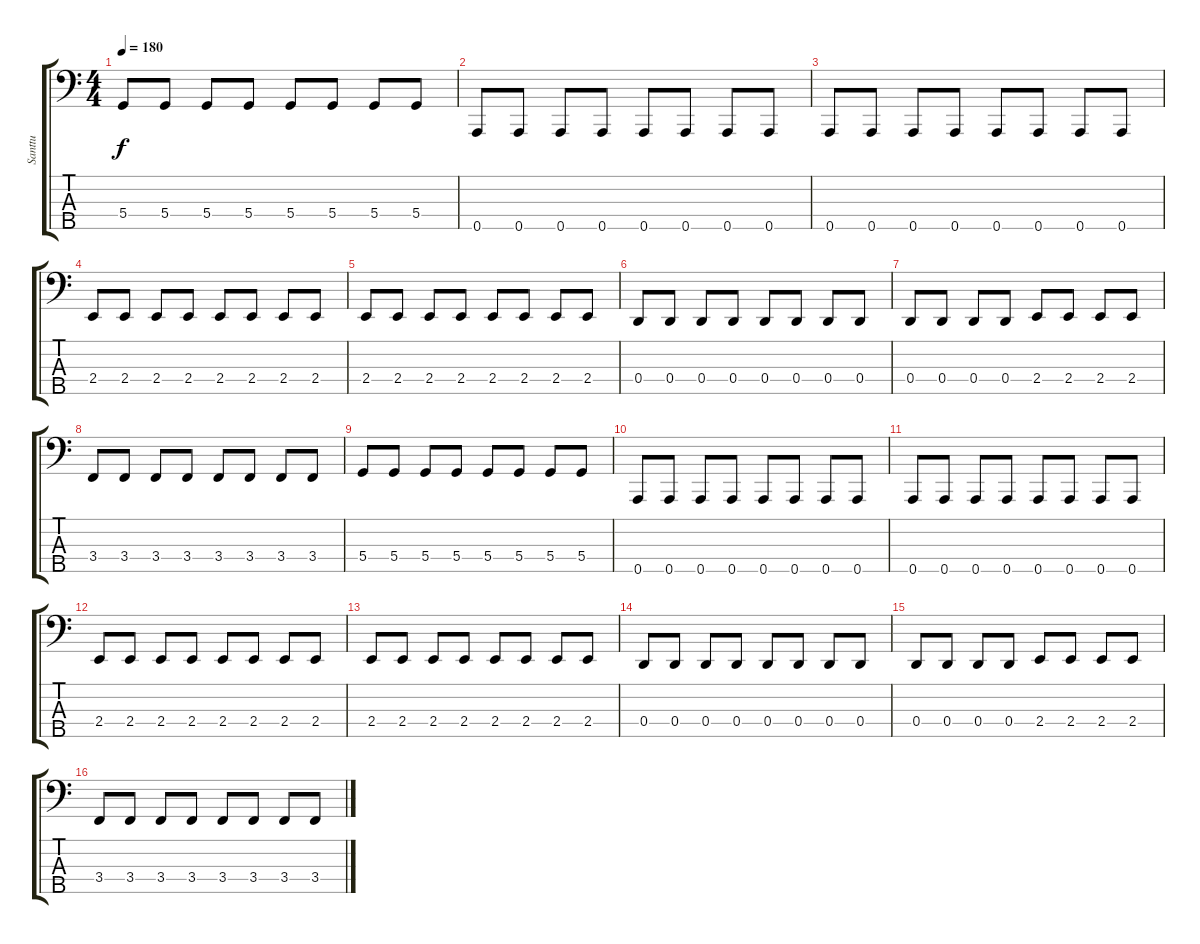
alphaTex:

\track ("Santtu" "Santtu") {instrument electricbasspick}
\staff {score tabs}
\tuning (G2 D2 A1 D1 A0) {hide}
\ts (4 4)
\tempo 180
\clef f4
\ks c
5.4.8{dy f} 5.4.8 5.4.8 5.4.8 5.4.8 5.4.8 5.4.8 5.4.8 |
0.5.8 0.5.8 0.5.8 0.5.8 0.5.8 0.5.8 0.5.8 0.5.8 |
0.5.8 0.5.8 0.5.8 0.5.8 0.5.8 0.5.8 0.5.8 0.5.8 |
2.4.8 2.4.8 2.4.8 2.4.8 2.4.8 2.4.8 2.4.8 2.4.8 |
2.4.8 2.4.8 2.4.8 2.4.8 2.4.8 2.4.8 2.4.8 2.4.8 |
0.4.8 0.4.8 0.4.8 0.4.8 0.4.8 0.4.8 0.4.8 0.4.8 |
0.4.8 0.4.8 0.4.8 0.4.8 2.4.8 2.4.8 2.4.8 2.4.8 |
3.4.8 3.4.8 3.4.8 3.4.8 3.4.8 3.4.8 3.4.8 3.4.8 |
5.4.8 5.4.8 5.4.8 5.4.8 5.4.8 5.4.8 5.4.8 5.4.8 |
0.5.8 0.5.8 0.5.8 0.5.8 0.5.8 0.5.8 0.5.8 0.5.8 |
0.5.8 0.5.8 0.5.8 0.5.8 0.5.8 0.5.8 0.5.8 0.5.8 |
2.4.8 2.4.8 2.4.8 2.4.8 2.4.8 2.4.8 2.4.8 2.4.8 |
2.4.8 2.4.8 2.4.8 2.4.8 2.4.8 2.4.8 2.4.8 2.4.8 |
0.4.8{volume 12} 0.4.8 0.4.8 0.4.8 0.4.8 0.4.8 0.4.8 0.4.8 |
0.4.8 0.4.8 0.4.8 0.4.8 2.4.8 2.4.8 2.4.8 2.4.8 |
3.4.8 3.4.8 3.4.8 3.4.8 3.4.8 3.4.8 3.4.8 3.4.8
